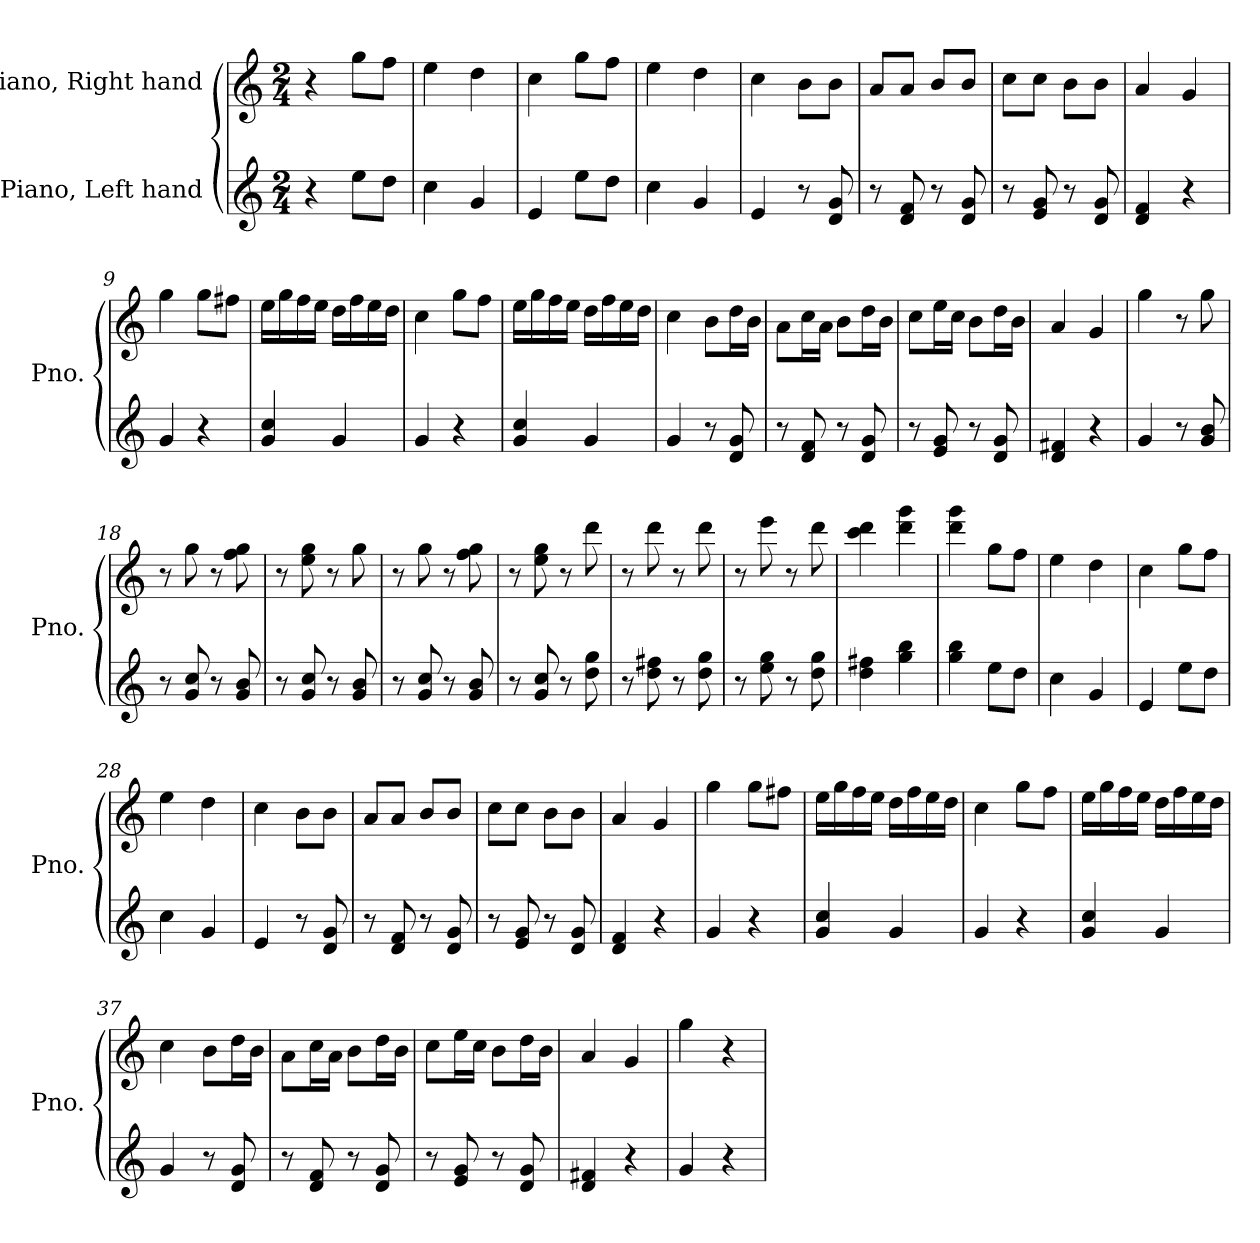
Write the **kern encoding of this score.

**kern	**kern
*part2	*part1
*staff2	*staff1
*I"Piano, Left hand	*I"Piano, Right hand
*I'Pno.	*I'Pno.
*clefG2	*clefG2
*k[]	*k[]
*M2/4	*M2/4
*MM120	*MM120
=1	=1
4r	4r
8ee\L	8gg\L
8dd\J	8ff\J
=2	=2
4cc\	4ee\
4g/	4dd\
=3	=3
4e/	4cc\
8ee\L	8gg\L
8dd\J	8ff\J
=4	=4
4cc\	4ee\
4g/	4dd\
=5	=5
4e/	4cc\
8r	8b\L
8d/ 8g/	8b\J
=6	=6
8r	8a/L
8d/ 8f/	8a/J
8r	8b/L
8d/ 8g/	8b/J
=7	=7
8r	8cc\L
8e/ 8g/	8cc\J
8r	8b\L
8d/ 8g/	8b\J
=8	=8
4d/ 4f/	4a/
4r	4g/
!!LO:LB:g=z
=9	=9
4g/	4gg\
4r	8gg\L
.	8ff#X\J
=10	=10
4g/ 4cc/	16ee\LL
.	16gg\
.	16ff\
.	16ee\JJ
4g/	16dd\LL
.	16ff\
.	16ee\
.	16dd\JJ
=11	=11
4g/	4cc\
4r	8gg\L
.	8ff\J
=12	=12
4g/ 4cc/	16ee\LL
.	16gg\
.	16ff\
.	16ee\JJ
4g/	16dd\LL
.	16ff\
.	16ee\
.	16dd\JJ
=13	=13
4g/	4cc\
8r	8b\L
8d/ 8g/	16dd\L
.	16b\JJ
=14	=14
8r	8a\L
8d/ 8f/	16cc\L
.	16a\JJ
8r	8b\L
8d/ 8g/	16dd\L
.	16b\JJ
=15	=15
8r	8cc\L
8e/ 8g/	16ee\L
.	16cc\JJ
8r	8b\L
8d/ 8g/	16dd\L
.	16b\JJ
!!LO:LB:g=z
=16	=16
4d/ 4f#X/	4a/
4r	4g/
=17	=17
4g/	4gg\
8r	8r
8g/ 8b/	8gg\
=18	=18
8r	8r
8g/ 8cc/	8gg\
8r	8r
8g/ 8b/	8ff\ 8gg\
=19	=19
8r	8r
8g/ 8cc/	8ee\ 8gg\
8r	8r
8g/ 8b/	8gg\
=20	=20
8r	8r
8g/ 8cc/	8gg\
8r	8r
8g/ 8b/	8ff\ 8gg\
=21	=21
8r	8r
8g/ 8cc/	8ee\ 8gg\
8r	8r
8dd\ 8gg\	8ddd\
=22	=22
8r	8r
8dd\ 8ff#X\	8ddd\
8r	8r
8dd\ 8gg\	8ddd\
=23	=23
8r	8r
8ee\ 8gg\	8eee\
8r	8r
8dd\ 8gg\	8ddd\
!!LO:LB:g=z
=24	=24
4dd\ 4ff#X\	4ccc\ 4ddd\
4gg\ 4bb\	4ddd\ 4ggg\
=25	=25
4gg\ 4bb\	4ddd\ 4ggg\
8ee\L	8gg\L
8dd\J	8ff\J
=26	=26
4cc\	4ee\
4g/	4dd\
=27	=27
4e/	4cc\
8ee\L	8gg\L
8dd\J	8ff\J
=28	=28
4cc\	4ee\
4g/	4dd\
=29	=29
4e/	4cc\
8r	8b\L
8d/ 8g/	8b\J
=30	=30
8r	8a/L
8d/ 8f/	8a/J
8r	8b/L
8d/ 8g/	8b/J
=31	=31
8r	8cc\L
8e/ 8g/	8cc\J
8r	8b\L
8d/ 8g/	8b\J
=32	=32
4d/ 4f/	4a/
4r	4g/
=33	=33
4g/	4gg\
4r	8gg\L
.	8ff#X\J
!!LO:LB:g=z
=34	=34
4g/ 4cc/	16ee\LL
.	16gg\
.	16ff\
.	16ee\JJ
4g/	16dd\LL
.	16ff\
.	16ee\
.	16dd\JJ
=35	=35
4g/	4cc\
4r	8gg\L
.	8ff\J
=36	=36
4g/ 4cc/	16ee\LL
.	16gg\
.	16ff\
.	16ee\JJ
4g/	16dd\LL
.	16ff\
.	16ee\
.	16dd\JJ
=37	=37
4g/	4cc\
8r	8b\L
8d/ 8g/	16dd\L
.	16b\JJ
=38	=38
8r	8a\L
8d/ 8f/	16cc\L
.	16a\JJ
8r	8b\L
8d/ 8g/	16dd\L
.	16b\JJ
=39	=39
8r	8cc\L
8e/ 8g/	16ee\L
.	16cc\JJ
8r	8b\L
8d/ 8g/	16dd\L
.	16b\JJ
=40	=40
4d/ 4f#X/	4a/
4r	4g/
!!LO:LB:g=z
=41	=41
4g/	4gg\
4r	4r
=	=
*-	*-
